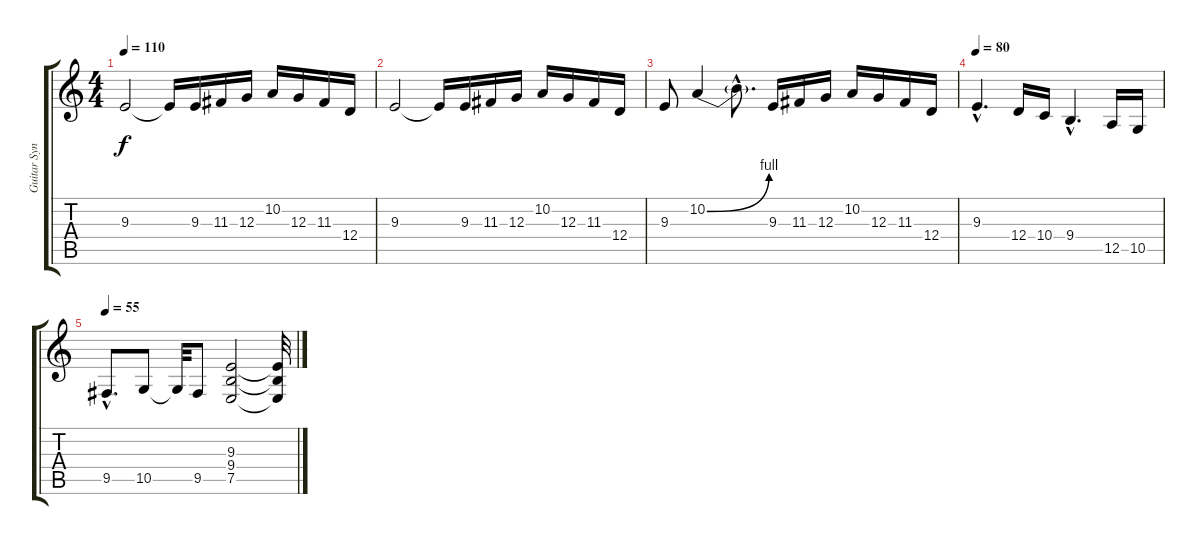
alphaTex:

\track ("Guitar Synths" "Guitar Syn") {instrument lead5charang}
\staff {score tabs}
\tuning (E4 B3 G3 D3 A2 E2) {hide}
\ts (4 4)
\tempo 110
\clef g2
\ks c
9.3.2{dy f} 9.3{t}.16 9.3.16 11.3.16 12.3.16 10.2.16 12.3.16 11.3.16 12.4.16 |
9.3.2 9.3{t}.16 9.3.16 11.3.16 12.3.16 10.2.16 12.3.16 11.3.16 12.4.16 |
9.3.8 10.2{be (bend 0 0 60 4)}.4 10.2{hac t}.8{d} 9.3.16 11.3.16 12.3.16 10.2.16 12.3.16 11.3.16 12.4.16 |
\tempo 80
9.3{hac}.4{d} 12.4.16 10.4.16 9.4{hac}.4{d} 12.5.16 10.5.16 |
\tempo 55
9.5{hac}.8{d} 10.5.8 10.5{t}.32 9.5.8 (9.3 9.4 7.5).2 (9.3{t} 9.4{t} 7.5{t}).32
